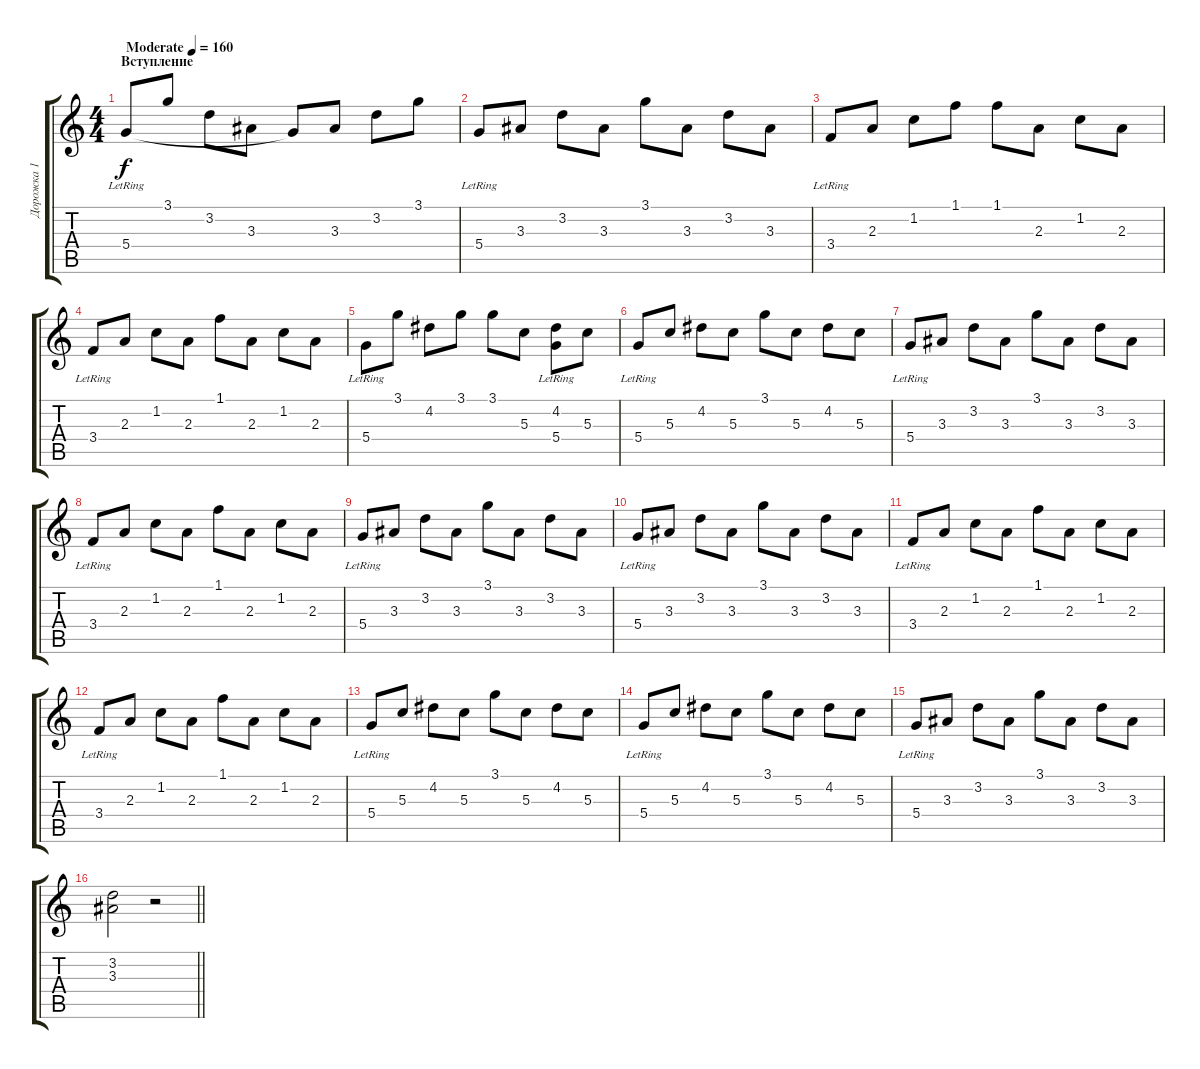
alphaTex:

\track ("Дорожка 1" "Дорожка 1") {instrument acousticguitarnylon}
\staff {score tabs}
\tuning (E4 B3 G3 D3 A2 E2) {hide}
\ts (4 4)
\section ("" "Вступление")
\tempo (160 "Moderate")
\clef g2
\ks c
5.4{lr}.8{dy f instrument acousticguitarnylon beam Up} 3.1.8{beam Up} 3.2.8 3.3.8 5.4{t}.8 3.3.8 3.2.8 3.1.8 |
5.4{lr}.8 3.3.8 3.2.8 3.3.8 3.1.8 3.3.8 3.2.8 3.3.8 |
3.4{lr}.8 2.3.8 1.2.8 1.1.8 1.1.8 2.3.8 1.2.8 2.3.8 |
3.4{lr}.8 2.3.8 1.2.8 2.3.8 1.1.8 2.3.8 1.2.8 2.3.8 |
5.4{lr}.8 3.1.8 4.2.8 3.1.8 3.1.8 5.3.8 (4.2 5.4{lr}).8 5.3.8 |
5.4{lr}.8 5.3.8 4.2.8 5.3.8 3.1.8 5.3.8 4.2.8 5.3.8 |
5.4{lr}.8 3.3.8 3.2.8 3.3.8 3.1.8 3.3.8 3.2.8 3.3.8 |
3.4{lr}.8 2.3.8 1.2.8 2.3.8 1.1.8 2.3.8 1.2.8 2.3.8 |
5.4{lr}.8 3.3.8 3.2.8 3.3.8 3.1.8 3.3.8 3.2.8 3.3.8 |
5.4{lr}.8 3.3.8 3.2.8 3.3.8 3.1.8 3.3.8 3.2.8 3.3.8 |
3.4{lr}.8 2.3.8 1.2.8 2.3.8 1.1.8 2.3.8 1.2.8 2.3.8 |
3.4{lr}.8 2.3.8 1.2.8 2.3.8 1.1.8 2.3.8 1.2.8 2.3.8 |
5.4{lr}.8 5.3.8 4.2.8 5.3.8 3.1.8 5.3.8 4.2.8 5.3.8 |
5.4{lr}.8 5.3.8 4.2.8 5.3.8 3.1.8 5.3.8 4.2.8 5.3.8 |
5.4{lr}.8 3.3.8 3.2.8 3.3.8 3.1.8 3.3.8 3.2.8 3.3.8 |
\barLineRight lightlight
(3.2 3.3).2 r.2
